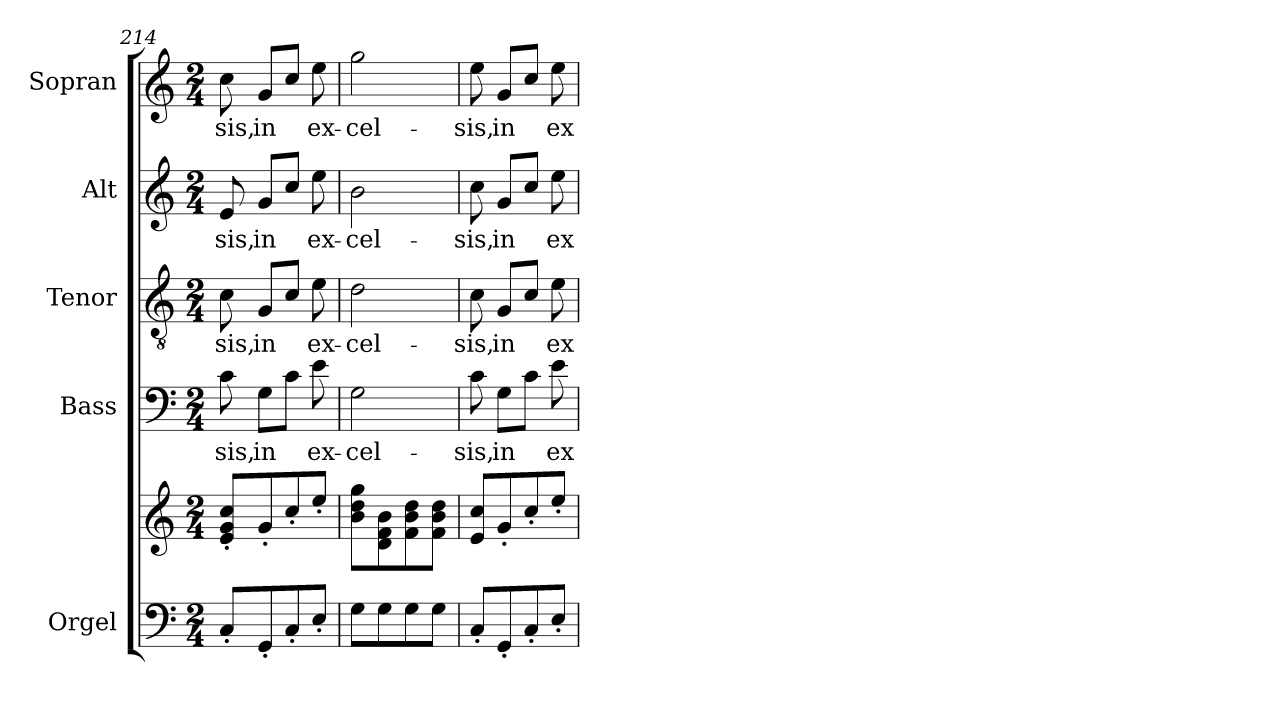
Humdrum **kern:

**kern	**kern	**kern	**text	**kern	**text	**kern	**text	**kern	**text
*part5	*part5	*part4	*part4	*part3	*part3	*part2	*part2	*part1	*part1
*staff6	*staff5	*staff4	*staff4	*staff3	*staff3	*staff2	*staff2	*staff1	*staff1
*I"Orgel	*	*I"Bass	*	*I"Tenor	*	*I"Alt	*	*I"Sopran	*
*I'Org.	*	*I'B.	*	*I'T.	*	*I'A.	*	*I'S.	*
*clefF4	*clefG2	*clefF4	*	*clefGv2	*	*clefG2	*	*clefG2	*
*k[]	*k[]	*k[]	*	*k[]	*	*k[]	*	*k[]	*
*C:	*C:	*C:	*	*C:	*	*C:	*	*C:	*
*M2/4	*M2/4	*M2/4	*	*M2/4	*	*M2/4	*	*M2/4	*
=214	=214	=214	=214	=214	=214	=214	=214	=214	=214
!	!	!	!LO:LY:b	!	!LO:LY:b	!	!LO:LY:b	!	!LO:LY:b
8C'</L	8e/'< 8g/'< 8cc/'<L	8c\	-sis,	8c\	-sis,	8e/	-sis,	8cc\	-sis,
!	!	!	!LO:LY:b	!	!LO:LY:b	!	!LO:LY:b	!	!LO:LY:b
8GG'</	8g'</	8G\L	in	8G/L	in	8g/L	in	8g/L	in
8C'</	8cc'</	8c\J	.	8c/J	.	8cc/J	.	8cc/J	.
!	!	!	!LO:LY:b	!	!LO:LY:b	!	!LO:LY:b	!	!LO:LY:b
8E'</J	8ee'</J	8e\	ex-	8e\	ex-	8ee\	ex-	8ee\	ex-
=215	=215	=215	=215	=215	=215	=215	=215	=215	=215
!	!	!	!LO:LY:b	!	!LO:LY:b	!	!LO:LY:b	!	!LO:LY:b
8G\L	8b\ 8dd\ 8gg\L	2G\	-cel-	2d\	-cel-	2b\	-cel-	2gg\	-cel-
8G\	8d\ 8f\ 8b\	.	.	.	.	.	.	.	.
8G\	8f\ 8b\ 8dd\	.	.	.	.	.	.	.	.
8G\J	8f\ 8b\ 8dd\J	.	.	.	.	.	.	.	.
=216	=216	=216	=216	=216	=216	=216	=216	=216	=216
!	!	!	!LO:LY:b	!	!LO:LY:b	!	!LO:LY:b	!	!LO:LY:b
8C'</L	8e/ 8cc/L	8c\	-sis,	8c\	-sis,	8cc\	-sis,	8ee\	-sis,
!	!	!	!LO:LY:b	!	!LO:LY:b	!	!LO:LY:b	!	!LO:LY:b
8GG'</	8g'</	8G\L	in	8G/L	in	8g/L	in	8g/L	in
8C'</	8cc'</	8c\J	.	8c/J	.	8cc/J	.	8cc/J	.
!	!	!	!LO:LY:b	!	!LO:LY:b	!	!LO:LY:b	!	!LO:LY:b
8E'</J	8ee'</J	8e\	ex-	8e\	ex-	8ee\	ex-	8ee\	ex-
=	=	=	=	=	=	=	=	=	=
*-	*-	*-	*-	*-	*-	*-	*-	*-	*-
